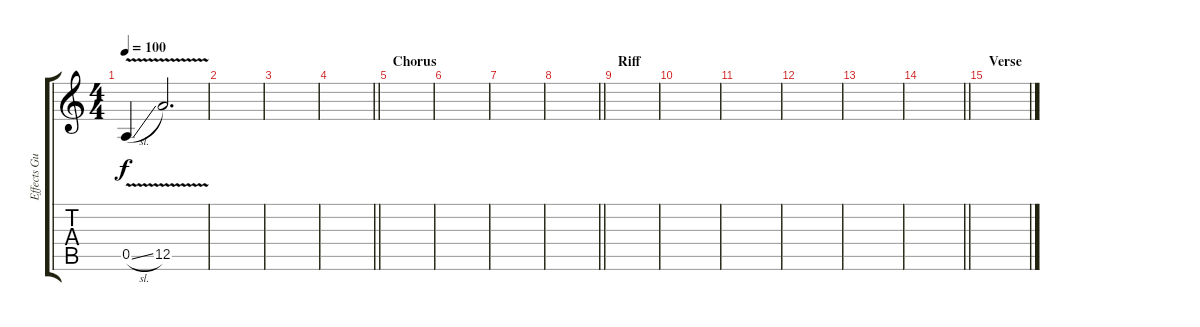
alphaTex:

\track ("Effects Guitar" "Effects Gu") {instrument distortionguitar}
\staff {score tabs}
\tuning (E4 B3 G3 D3 A2 E2) {hide}
\ts (4 4)
\tempo 100
\clef g2
\ks c
0.5{v sl}.4{dy f} 12.5{v}.2{d} |
|
|
\barLineRight lightlight
|
\section ("" "Chorus")
|
|
|
\barLineRight lightlight
|
\section ("" "Riff")
|
|
|
|
|
\barLineRight lightlight
|
\section ("" "Verse")
